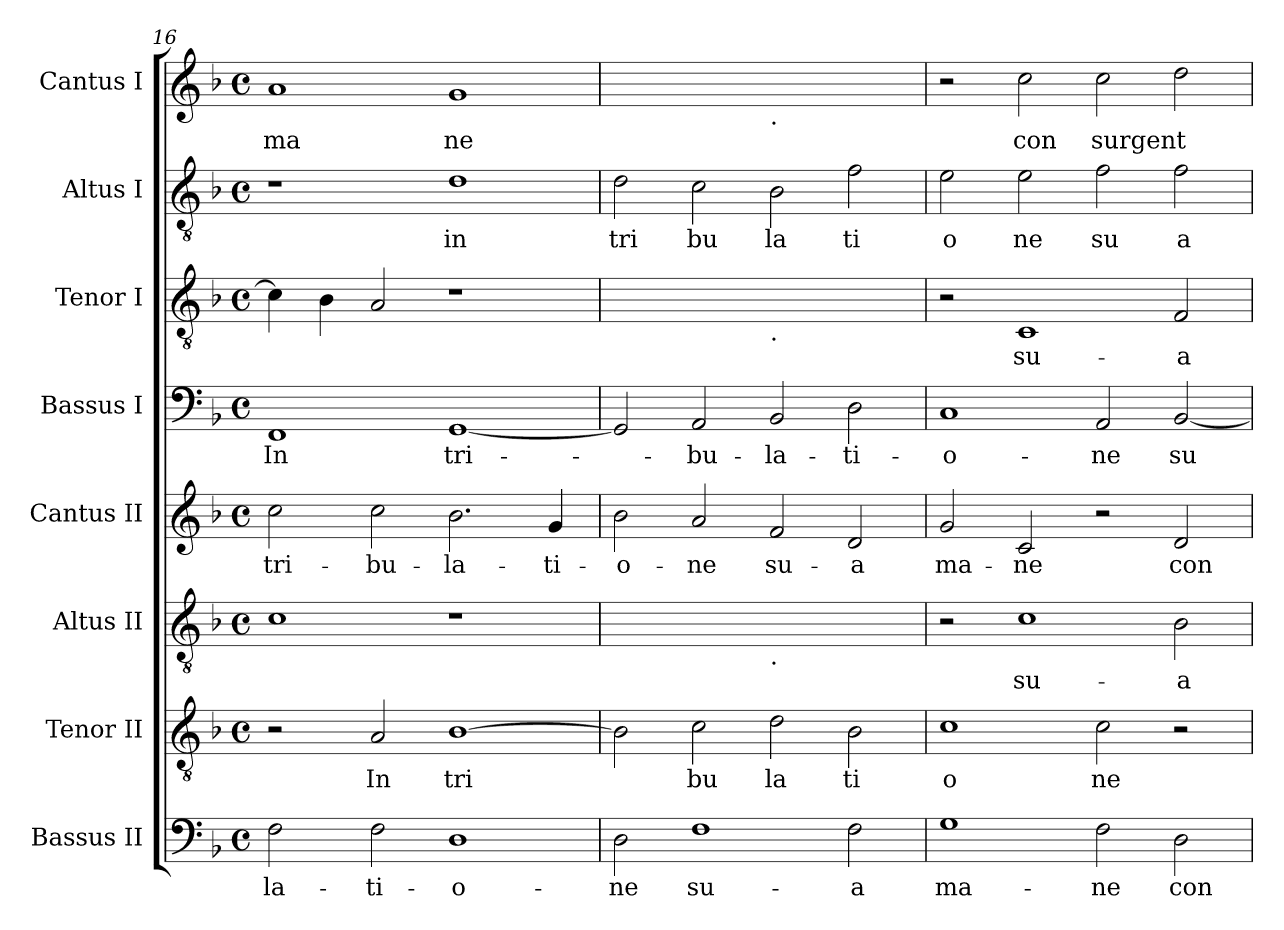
**kern	**text	**kern	**text	**kern	**text	**kern	**text	**kern	**text	**kern	**text	**kern	**text	**kern	**text
*part8	*part8	*part7	*part7	*part6	*part6	*part5	*part5	*part4	*part4	*part3	*part3	*part2	*part2	*part1	*part1
*staff8	*staff8	*staff7	*staff7	*staff6	*staff6	*staff5	*staff5	*staff4	*staff4	*staff3	*staff3	*staff2	*staff2	*staff1	*staff1
*I"Bassus II	*	*I"Tenor II	*	*I"Altus II	*	*I"Cantus II	*	*I"Bassus I	*	*I"Tenor I	*	*I"Altus I	*	*I"Cantus I	*
*clefF4	*	*clefGv2	*	*clefGv2	*	*clefG2	*	*clefF4	*	*clefGv2	*	*clefGv2	*	*clefG2	*
*ITrd-3c-5	*	*ITrd-3c-5	*	*ITrd-3c-5	*	*ITrd-3c-5	*	*ITrd-3c-5	*	*	*	*ITrd-3c-5	*	*ITrd-3c-5	*
*k[b-e-]	*	*k[b-e-]	*	*k[b-e-]	*	*k[b-e-]	*	*k[b-e-]	*	*k[b-]	*	*k[b-e-]	*	*k[b-e-]	*
*B-:	*	*B-:	*	*B-:	*	*B-:	*	*B-:	*	*F:	*	*B-:	*	*B-:	*
*M4/4	*	*M4/4	*	*M4/4	*	*M4/4	*	*M4/4	*	*M4/4	*	*M4/4	*	*M4/4	*
*met(c)	*	*met(c)	*	*met(c)	*	*met(c)	*	*met(c)	*	*met(c)	*	*met(c)	*	*met(c)	*
=16	=16	=16	=16	=16	=16	=16	=16	=16	=16	=16	=16	=16	=16	=16	=16
!	!LO:LY:b	!	!	!	!	!	!LO:LY:b	!	!LO:LY:b	!	!	!	!	!	!LO:LY:b
2B-\	-la-	2r	.	1f	.	2ff\	tri-	1BB-	In	4c\]	.	1r	.	1dd	ma
.	.	.	.	.	.	.	.	.	.	4B-\	.	.	.	.	.
!	!LO:LY:b	!	!LO:LY:b	!	!	!	!LO:LY:b	!	!	!	!	!	!	!	!
2B-\	-ti-	2d/	In	.	.	2ff\	-bu-	.	.	2A/	.	.	.	.	.
!	!LO:LY:b	!	!LO:LY:b	!	!	!	!LO:LY:b	!	!LO:LY:b	!	!	!	!LO:LY:b	!	!LO:LY:b
1G	-o-	[>1e-	tri	1r	.	2.ee-\	-la-	[<1C	tri-	1r	.	1g	in	1cc	ne
!	!	!	!	!	!	!	!LO:LY:b	!	!	!	!	!	!	!	!
.	.	.	.	.	.	4cc/	-ti-	.	.	.	.	.	.	.	.
=17	=17	=17	=17	=17	=17	=17	=17	=17	=17	=17	=17	=17	=17	=17	=17
!	!LO:LY:b	!	!	!	!	!	!LO:LY:b	!	!	!	!	!	!LO:LY:b	!	!
2G\	-ne	2e-\]	.	1ryy	.	2ee-\	-o-	2C/]	.	1ryy	.	2g\	tri	1ryy	.
!	!LO:LY:b	!	!LO:LY:b	!	!	!	!LO:LY:b	!	!LO:LY:b	!	!	!	!LO:LY:b	!	!
1B-	su-	2f\	bu	.	.	2dd/	-ne	2D/	-bu-	.	.	2f\	bu	.	.
!	!	!	!	!	!	!	!	!	!	!	!	!	!	!LO:TX:b:t=.	!
!	!	!	!	!	!	!	!	!	!	!LO:TX:b:t=.	!	!	!	!	!
!	!	!	!	!LO:TX:b:t=.	!	!	!	!	!	!	!	!	!	!	!
!	!	!	!LO:LY:b	!	!	!	!LO:LY:b	!	!LO:LY:b	!	!	!	!LO:LY:b	!	!
.	.	2g\	la	1ryy	.	2b-/	su-	2E-/	-la-	1ryy	.	2e-\	la	1ryy	.
!	!LO:LY:b	!	!LO:LY:b	!	!	!	!LO:LY:b	!	!LO:LY:b	!	!	!	!LO:LY:b	!	!
2B-\	-a	2e-\	ti	.	.	2g/	-a	2G\	-ti-	.	.	2b-\	ti	.	.
=18	=18	=18	=18	=18	=18	=18	=18	=18	=18	=18	=18	=18	=18	=18	=18
!	!LO:LY:b	!	!LO:LY:b	!	!	!	!LO:LY:b	!	!LO:LY:b	!	!	!	!LO:LY:b	!	!
1c	ma-	1f	o	2r	.	2cc/	ma-	1F	-o-	2r	.	2a\	o	2r	.
!	!	!	!	!	!LO:LY:b	!	!LO:LY:b	!	!	!	!LO:LY:b	!	!LO:LY:b	!	!LO:LY:b
.	.	.	.	1f	su-	2f/	-ne	.	.	1C	su-	2a\	ne	2ff\	con
!	!LO:LY:b	!	!LO:LY:b	!	!	!	!	!	!LO:LY:b	!	!	!	!LO:LY:b	!	!LO:LY:b
2B-\	-ne	2f\	ne	.	.	2r	.	2D/	-ne	.	.	2b-\	su	2ff\	surgent
!	!LO:LY:b	!	!	!	!LO:LY:b	!	!LO:LY:b	!	!LO:LY:b	!	!LO:LY:b	!	!LO:LY:b	!	!
2G\	con-	2r	.	2e-\	-a	2g/	con-	[<2E-/	su-	2F/	-a	2b-\	a	2gg\	.
=	=	=	=	=	=	=	=	=	=	=	=	=	=	=	=
*-	*-	*-	*-	*-	*-	*-	*-	*-	*-	*-	*-	*-	*-	*-	*-
